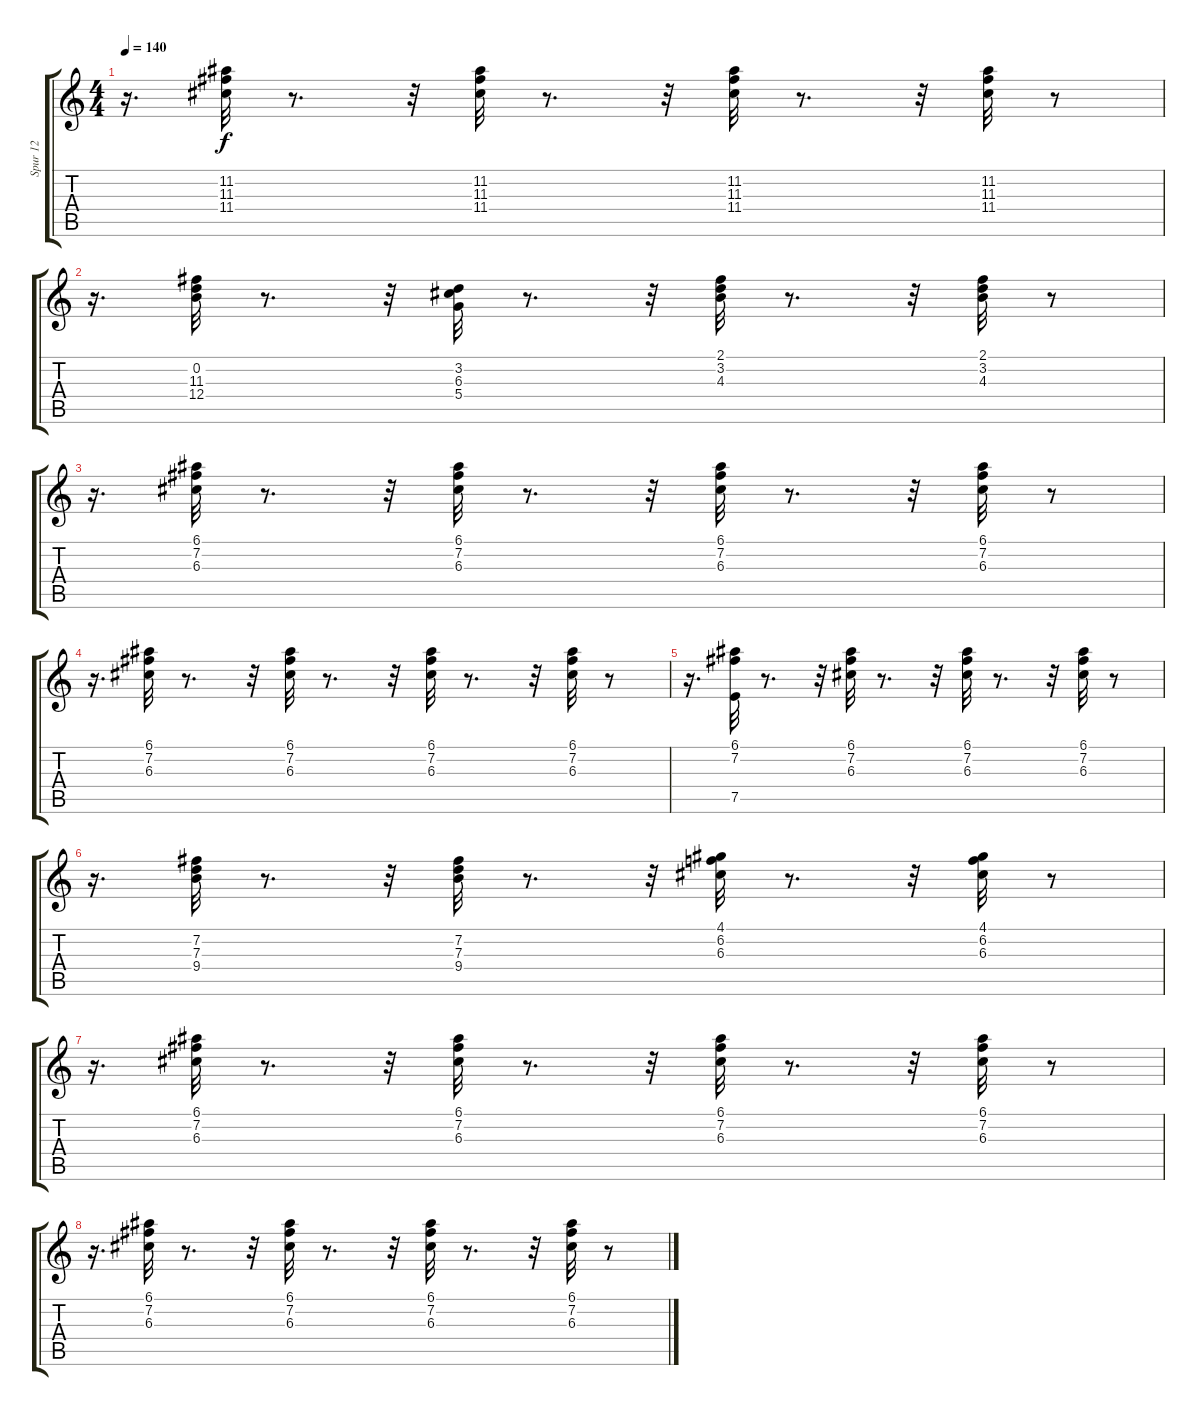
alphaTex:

\track ("Spur 12" "Spur 12") {instrument acousticguitarsteel}
\staff {score tabs}
\tuning (E4 B3 G3 D3 A2 E2) {hide}
\ts (4 4)
\tempo 140
\clef g2
\ks c
r.16{d dy f} (11.2 11.3 11.4).32 r.8{d} r.32 (11.2 11.3 11.4).32 r.8{d} r.32 (11.2 11.3 11.4).32 r.8{d} r.32 (11.2 11.3 11.4).32 r.8 |
r.16{d} (0.2 11.3 12.4).32 r.8{d} r.32 (3.2 6.3 5.4).32 r.8{d} r.32 (2.1 3.2 4.3).32 r.8{d} r.32 (2.1 3.2 4.3).32 r.8 |
r.16{d} (6.1 7.2 6.3).32 r.8{d} r.32 (6.1 7.2 6.3).32 r.8{d} r.32 (6.1 7.2 6.3).32 r.8{d} r.32 (6.1 7.2 6.3).32 r.8 |
r.16{d} (6.1 7.2 6.3).32 r.8{d} r.32 (6.1 7.2 6.3).32 r.8{d} r.32 (6.1 7.2 6.3).32 r.8{d} r.32 (6.1 7.2 6.3).32 r.8 |
r.16{d} (6.1 7.2 7.5).32 r.8{d} r.32 (6.1 7.2 6.3).32 r.8{d} r.32 (6.1 7.2 6.3).32 r.8{d} r.32 (6.1 7.2 6.3).32 r.8 |
r.16{d} (7.2 7.3 9.4).32 r.8{d} r.32 (7.2 7.3 9.4).32 r.8{d} r.32 (4.1 6.2 6.3).32 r.8{d} r.32 (4.1 6.2 6.3).32 r.8 |
r.16{d} (6.1 7.2 6.3).32 r.8{d} r.32 (6.1 7.2 6.3).32 r.8{d} r.32 (6.1 7.2 6.3).32 r.8{d} r.32 (6.1 7.2 6.3).32 r.8 |
r.16{d} (6.1 7.2 6.3).32 r.8{d} r.32 (6.1 7.2 6.3).32 r.8{d} r.32 (6.1 7.2 6.3).32 r.8{d} r.32 (6.1 7.2 6.3).32 r.8
